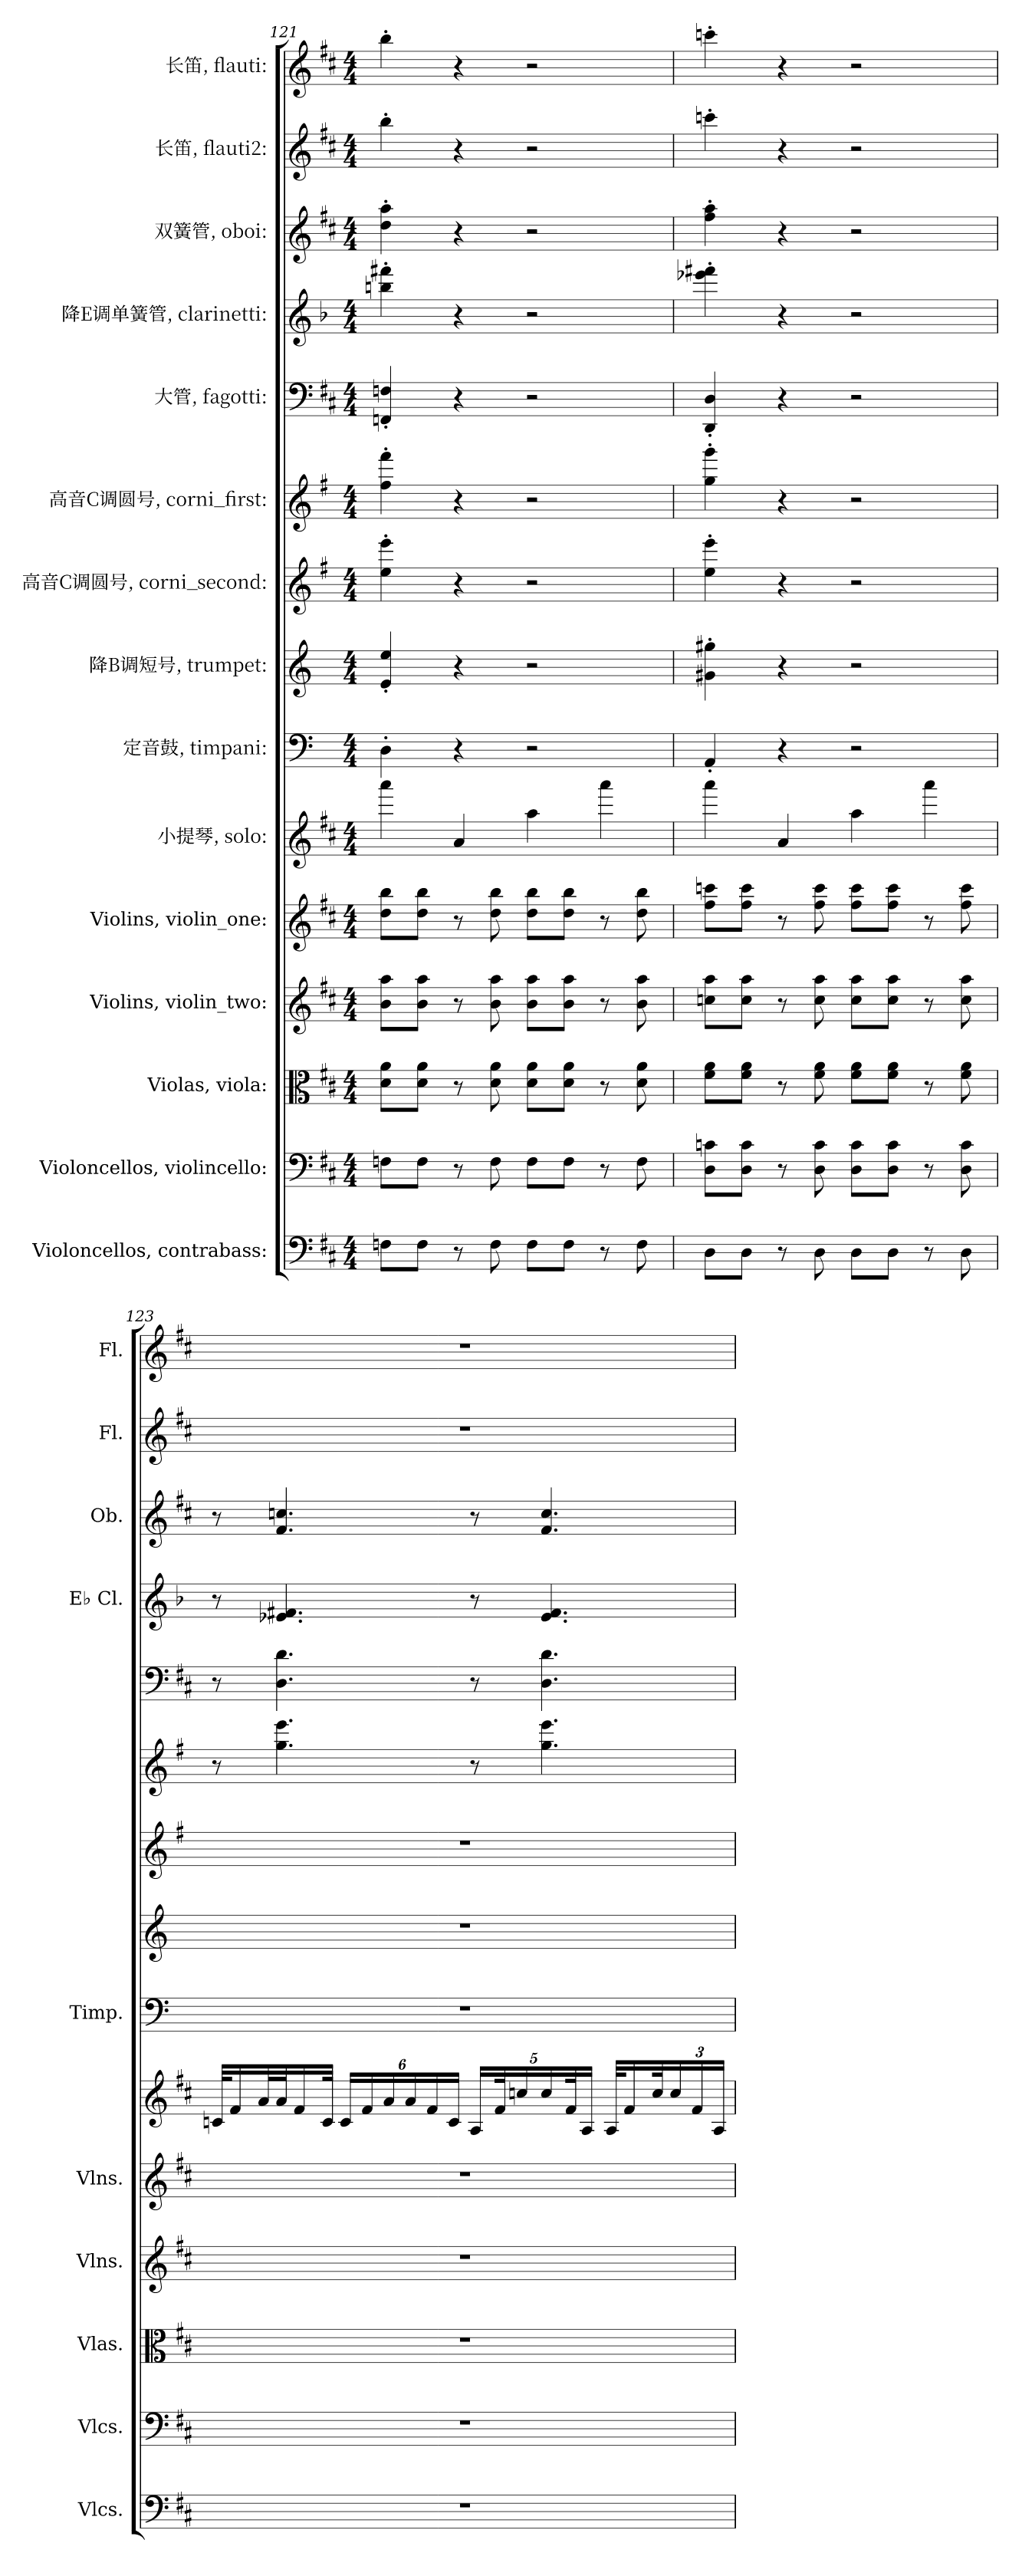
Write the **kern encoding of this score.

**kern	**kern	**kern	**kern	**kern	**kern	**kern	**kern	**kern	**kern	**kern	**kern	**kern	**kern	**kern
*part15	*part14	*part13	*part12	*part11	*part10	*part9	*part8	*part7	*part6	*part5	*part4	*part3	*part2	*part1
*staff15	*staff14	*staff13	*staff12	*staff11	*staff10	*staff9	*staff8	*staff7	*staff6	*staff5	*staff4	*staff3	*staff2	*staff1
*I"Violoncellos, contrabass:	*I"Violoncellos, violincello:	*I"Violas, viola:	*I"Violins, violin_two:	*I"Violins, violin_one:	*I"小提琴, solo:	*I"定音鼓, timpani:	*I"降B调短号, trumpet:	*I"高音C调圆号, corni_second:	*I"高音C调圆号, corni_first:	*I"大管, fagotti:	*I"降E调单簧管, clarinetti:	*I"双簧管, oboi:	*I"长笛, flauti2:	*I"长笛, flauti:
*I'Vlcs.	*I'Vlcs.	*I'Vlas.	*I'Vlns.	*I'Vlns.	*	*I'Timp.	*	*	*	*	*I'E♭ Cl.	*I'Ob.	*I'Fl.	*I'Fl.
*clefF4	*clefF4	*clefC3	*clefG2	*clefG2	*clefG2	*clefF4	*clefG2	*clefG2	*clefG2	*clefF4	*clefG2	*clefG2	*clefG2	*clefG2
*	*	*	*	*	*	*	*ITrd1c2	*ITrd4c7	*ITrd4c7	*	*ITrd-2c-3	*	*	*
*k[f#c#]	*k[f#c#]	*k[f#c#]	*k[f#c#]	*k[f#c#]	*k[f#c#]	*k[]	*k[b-e-]	*k[]	*k[]	*k[f#c#]	*k[b-e-a-d-]	*k[f#c#]	*k[f#c#]	*k[f#c#]
*M4/4	*M4/4	*M4/4	*M4/4	*M4/4	*M4/4	*M4/4	*M4/4	*M4/4	*M4/4	*M4/4	*M4/4	*M4/4	*M4/4	*M4/4
=121	=121	=121	=121	=121	=121	=121	=121	=121	=121	=121	=121	=121	=121	=121
8Fn\L	8Fn\L	8d\ 8a\L	8b\ 8aa\L	8dd\ 8bb\L	4aaa\	4D'\	4d/' 4dd/'	4a\' 4aa\'	4b\' 4bb\'	4FFn/' 4Fn/'	4dddn\' 4aaan\'	4dd\' 4aa\'	4bb'\	4bb'\
8F\J	8F\J	8d\ 8a\J	8b\ 8aa\J	8dd\ 8bb\J	.	.	.	.	.	.	.	.	.	.
8r	8r	8r	8r	8r	4a/	4r	4r	4r	4r	4r	4r	4r	4r	4r
8F\	8F\	8d\ 8a\	8b\ 8aa\	8dd\ 8bb\	.	.	.	.	.	.	.	.	.	.
8F\L	8F\L	8d\ 8a\L	8b\ 8aa\L	8dd\ 8bb\L	4aa\	2r	2r	2r	2r	2r	2r	2r	2r	2r
8F\J	8F\J	8d\ 8a\J	8b\ 8aa\J	8dd\ 8bb\J	.	.	.	.	.	.	.	.	.	.
8r	8r	8r	8r	8r	4aaa\	.	.	.	.	.	.	.	.	.
8F\	8F\	8d\ 8a\	8b\ 8aa\	8dd\ 8bb\	.	.	.	.	.	.	.	.	.	.
!!LO:PB:g=z
=122	=122	=122	=122	=122	=122	=122	=122	=122	=122	=122	=122	=122	=122	=122
8D\L	8D\ 8cn\L	8f#\ 8a\L	8ccn\ 8aa\L	8ff#\ 8cccn\L	4aaa\	4AA'/	4f#X\' 4ff#X\'	4a\' 4aa\'	4cc\' 4ccc\'	4DD/' 4D/'	4ggg-X\' 4aaan\'	4ff#\' 4aa\'	4cccn'\	4cccn'\
8D\J	8D\ 8c\J	8f#\ 8a\J	8cc\ 8aa\J	8ff#\ 8ccc\J	.	.	.	.	.	.	.	.	.	.
8r	8r	8r	8r	8r	4a/	4r	4r	4r	4r	4r	4r	4r	4r	4r
8D\	8D\ 8c\	8f#\ 8a\	8cc\ 8aa\	8ff#\ 8ccc\	.	.	.	.	.	.	.	.	.	.
8D\L	8D\ 8c\L	8f#\ 8a\L	8cc\ 8aa\L	8ff#\ 8ccc\L	4aa\	2r	2r	2r	2r	2r	2r	2r	2r	2r
8D\J	8D\ 8c\J	8f#\ 8a\J	8cc\ 8aa\J	8ff#\ 8ccc\J	.	.	.	.	.	.	.	.	.	.
8r	8r	8r	8r	8r	4aaa\	.	.	.	.	.	.	.	.	.
8D\	8D\ 8c\	8f#\ 8a\	8cc\ 8aa\	8ff#\ 8ccc\	.	.	.	.	.	.	.	.	.	.
=123	=123	=123	=123	=123	=123	=123	=123	=123	=123	=123	=123	=123	=123	=123
1r	1r	1r	1r	1r	32cn/KLL	1r	1r	1r	8r	8r	8r	8r	1r	1r
.	.	.	.	.	16f#/	.	.	.	.	.	.	.	.	.
.	.	.	.	.	32a/L	.	.	.	.	.	.	.	.	.
.	.	.	.	.	32a/J	.	.	.	4.cc\ 4.aa\	4.D\ 4.d\	4.g-X/ 4.an/	4.f#/ 4.ccn/	.	.
.	.	.	.	.	16f#/	.	.	.	.	.	.	.	.	.
.	.	.	.	.	32c/JJk	.	.	.	.	.	.	.	.	.
*	*	*	*	*	*Xbrackettup	*	*	*	*	*	*	*	*	*
.	.	.	.	.	24c/LL	.	.	.	.	.	.	.	.	.
.	.	.	.	.	24f#/	.	.	.	.	.	.	.	.	.
.	.	.	.	.	24a/	.	.	.	.	.	.	.	.	.
.	.	.	.	.	24a/	.	.	.	.	.	.	.	.	.
.	.	.	.	.	24f#/	.	.	.	.	.	.	.	.	.
.	.	.	.	.	24c/JJ	.	.	.	.	.	.	.	.	.
.	.	.	.	.	20A/LL	.	.	.	8r	8r	8r	8r	.	.
.	.	.	.	.	40f#/K	.	.	.	.	.	.	.	.	.
.	.	.	.	.	20ccn/	.	.	.	.	.	.	.	.	.
.	.	.	.	.	20cc/	.	.	.	4.cc\ 4.aa\	4.D\ 4.d\	4.g-/ 4.a/	4.f#/ 4.cc/	.	.
.	.	.	.	.	40f#/K	.	.	.	.	.	.	.	.	.
.	.	.	.	.	20A/JJ	.	.	.	.	.	.	.	.	.
.	.	.	.	.	32A/KLL	.	.	.	.	.	.	.	.	.
.	.	.	.	.	16f#/	.	.	.	.	.	.	.	.	.
.	.	.	.	.	32cc/K	.	.	.	.	.	.	.	.	.
.	.	.	.	.	24cc/	.	.	.	.	.	.	.	.	.
.	.	.	.	.	24f#/	.	.	.	.	.	.	.	.	.
.	.	.	.	.	24A/JJ	.	.	.	.	.	.	.	.	.
=	=	=	=	=	=	=	=	=	=	=	=	=	=	=
*-	*-	*-	*-	*-	*-	*-	*-	*-	*-	*-	*-	*-	*-	*-
